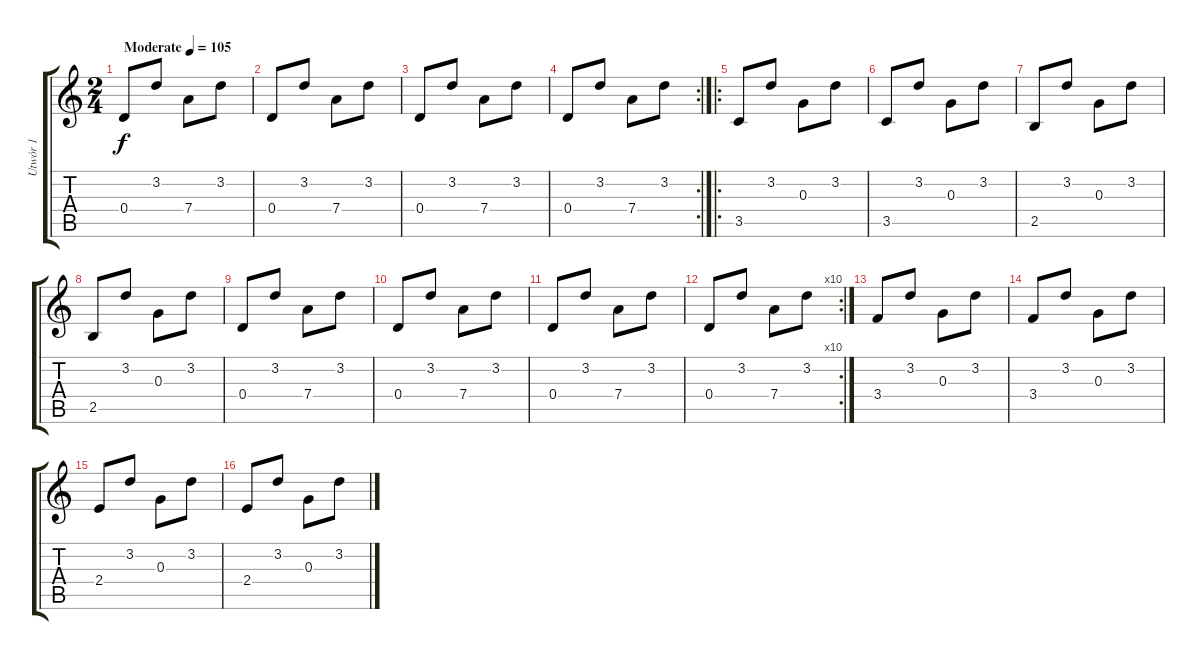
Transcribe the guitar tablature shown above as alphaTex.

\track ("Utwór 1" "Utwór 1") {instrument acousticguitarnylon}
\staff {score tabs}
\tuning (E4 B3 G3 D3 A2 E2) {hide}
\ts (2 4)
\tempo (105 "Moderate")
\clef g2
\ks c
0.4.8{dy f instrument acousticguitarnylon beam Up} 3.2.8 7.4.8 3.2.8 |
0.4.8{beam Up} 3.2.8 7.4.8 3.2.8 |
0.4.8{beam Up} 3.2.8 7.4.8 3.2.8 |
\rc 2
0.4.8{beam Up} 3.2.8 7.4.8 3.2.8 |
\ro
3.5.8 3.2.8 0.3.8 3.2.8 |
3.5.8 3.2.8 0.3.8 3.2.8 |
2.5.8 3.2.8 0.3.8 3.2.8 |
2.5.8 3.2.8 0.3.8 3.2.8 |
0.4.8{beam Up} 3.2.8 7.4.8 3.2.8 |
0.4.8{beam Up} 3.2.8 7.4.8 3.2.8 |
0.4.8{beam Up} 3.2.8 7.4.8 3.2.8 |
\rc 10
0.4.8{beam Up} 3.2.8 7.4.8 3.2.8 |
3.4.8 3.2.8 0.3.8 3.2.8 |
3.4.8 3.2.8 0.3.8 3.2.8 |
2.4.8 3.2.8 0.3.8 3.2.8 |
2.4.8 3.2.8 0.3.8 3.2.8
